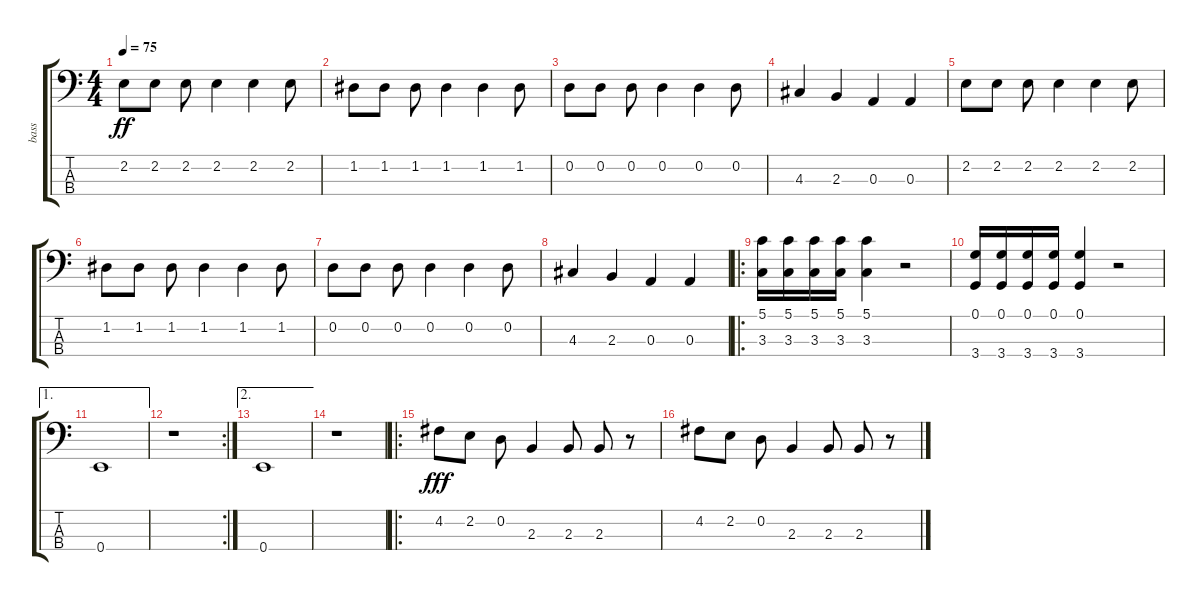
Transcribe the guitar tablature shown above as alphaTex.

\track ("bass" "bass") {instrument acousticbass}
\staff {score tabs}
\tuning (G2 D2 A1 E1) {hide}
\ts (4 4)
\tempo 75
\clef f4
\ks c
2.2.8{dy ff} 2.2.8 2.2.8 2.2.4 2.2.4 2.2.8 |
1.2.8 1.2.8 1.2.8 1.2.4 1.2.4 1.2.8 |
0.2.8 0.2.8 0.2.8 0.2.4 0.2.4 0.2.8 |
4.3.4 2.3.4 0.3.4 0.3.4 |
2.2.8 2.2.8 2.2.8 2.2.4 2.2.4 2.2.8 |
1.2.8 1.2.8 1.2.8 1.2.4 1.2.4 1.2.8 |
0.2.8 0.2.8 0.2.8 0.2.4 0.2.4 0.2.8 |
4.3.4 2.3.4 0.3.4 0.3.4 |
\ro
(5.1 3.3).16 (5.1 3.3).16 (5.1 3.3).16 (5.1 3.3).16 (5.1 3.3).4 r.2 |
(0.1 3.4).16 (0.1 3.4).16 (0.1 3.4).16 (0.1 3.4).16 (0.1 3.4).4 r.2 |
\ae 1
0.4.1 |
\rc 2
r.1 |
\ae 2
0.4.1 |
r.1 |
\ro
4.2.8{dy fff} 2.2.8 0.2.8 2.3.4 2.3.8 2.3.8 r.8 |
4.2.8 2.2.8 0.2.8 2.3.4 2.3.8 2.3.8 r.8
